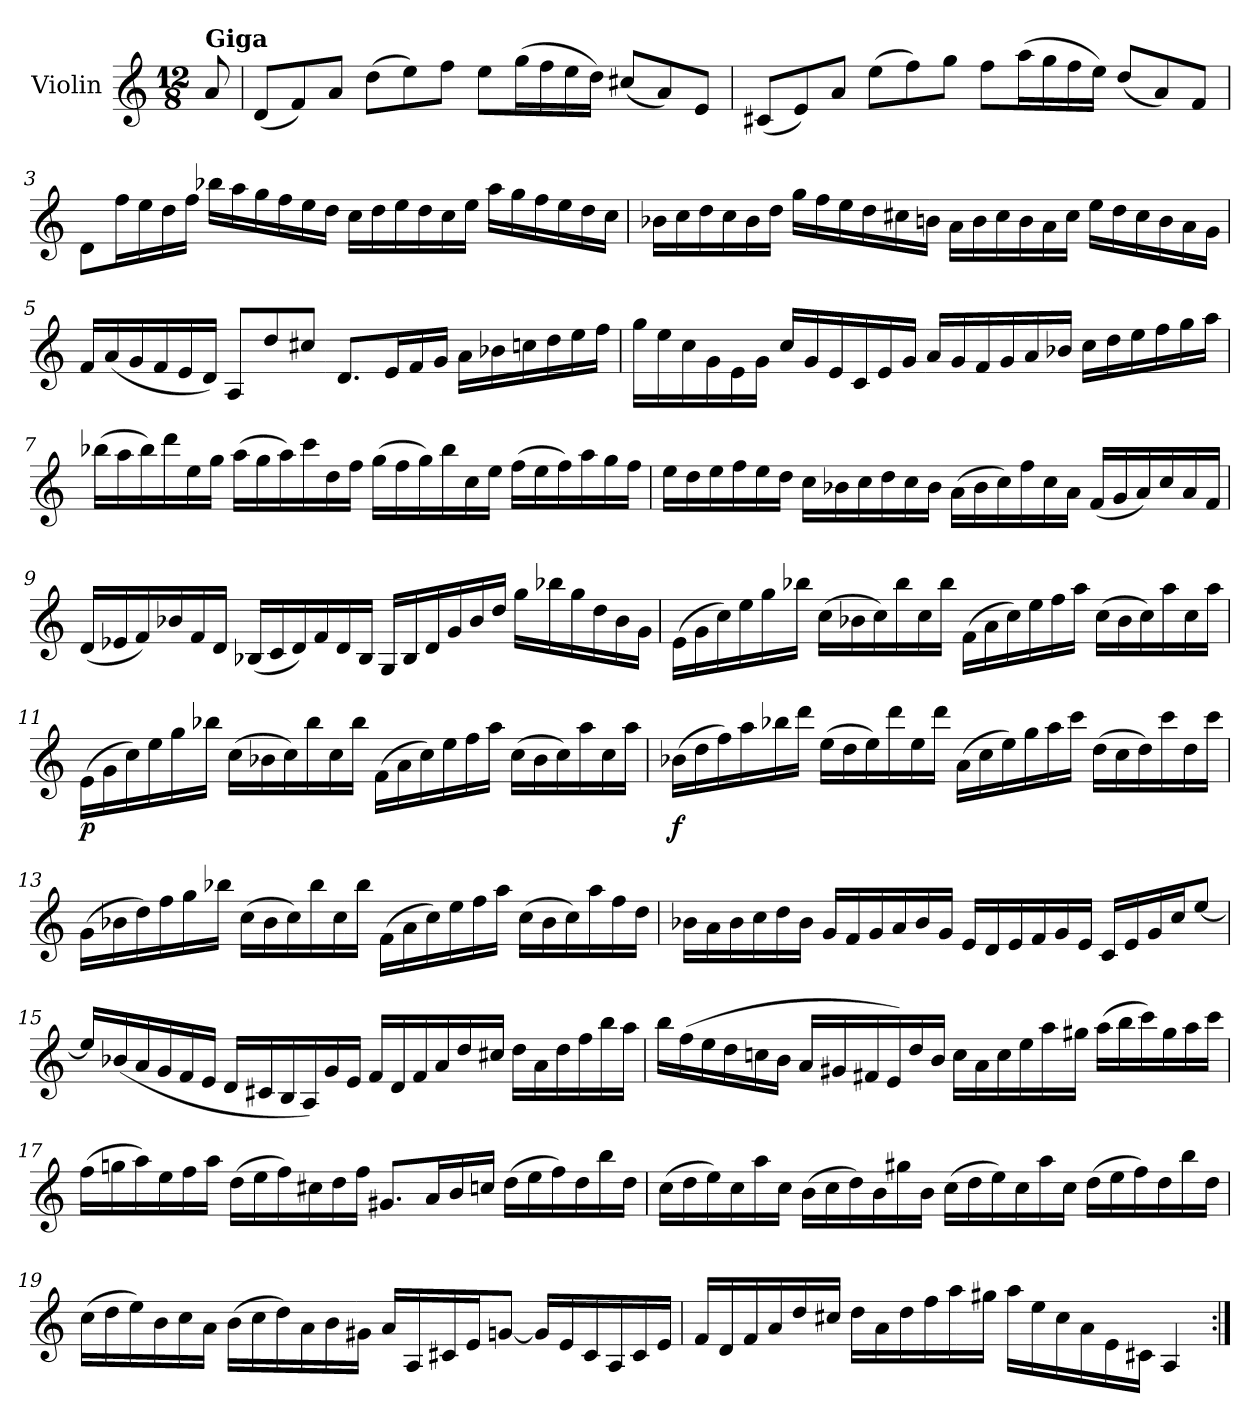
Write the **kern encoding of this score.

**kern	**dynam
*part1	*part1
*staff1	*staff1
*I"Violin	*
*I'Vln.	*
*clefG2	*
*k[]	*
*M12/8	*
=	=
!LO:TX:a:B:t=Giga	!
8a/	.
=1	=1
(<8d/L	.
8f/)	.
8a/J	.
(>8dd\L	.
8ee\)	.
8ff\J	.
8ee\L	.
(>16gg\L	.
16ff\	.
16ee\	.
16dd\JJ)	.
(<8cc#X/L	.
8a/)	.
8e/J	.
=2	=2
(<8c#X/L	.
8e/)	.
8a/J	.
(>8ee\L	.
8ff\)	.
8gg\J	.
8ff\L	.
(>16aa\L	.
16gg\	.
16ff\	.
16ee\JJ)	.
(<8dd/L	.
8a/)	.
8f/J	.
=3	=3
8d\L	.
16ff\L	.
16ee\	.
16dd\	.
16ff\JJ	.
16bb-X\LL	.
16aa\	.
16gg\	.
16ff\	.
16ee\	.
16dd\JJ	.
16cc\LL	.
16dd\	.
16ee\	.
16dd\	.
16cc\	.
16ee\JJ	.
16aa\LL	.
16gg\	.
16ff\	.
16ee\	.
16dd\	.
16cc\JJ	.
=4	=4
16b-X\LL	.
16cc\	.
16dd\	.
16cc\	.
16b-\	.
16dd\JJ	.
16gg\LL	.
16ff\	.
16ee\	.
16dd\	.
16cc#X\	.
16bn\JJ	.
16a\LL	.
16b\	.
16cc#\	.
16b\	.
16a\	.
16cc#\JJ	.
16ee\LL	.
16dd\	.
16cc#\	.
16b\	.
16a\	.
16g\JJ	.
=5	=5
16f/LL	.
(<16a/	.
16g/	.
16f/	.
16e/	.
16d/JJ)	.
8A/L	.
8dd/	.
8cc#X/J	.
8.d/L	.
16e/L	.
16f/	.
16g/JJ	.
16a\LL	.
16b-X\	.
16ccn\	.
16dd\	.
16ee\	.
16ff\JJ	.
=6	=6
16gg\LL	.
16ee\	.
16cc\	.
16g\	.
16e\	.
16g\JJ	.
16cc/LL	.
16g/	.
16e/	.
16c/	.
16e/	.
16g/JJ	.
16a/LL	.
16g/	.
16f/	.
16g/	.
16a/	.
16b-X/JJ	.
16cc\LL	.
16dd\	.
16ee\	.
16ff\	.
16gg\	.
16aa\JJ	.
=7	=7
(>16bb-X\LL	.
16aa\	.
16bb-\)	.
16ddd\	.
16ee\	.
16gg\JJ	.
(>16aa\LL	.
16gg\	.
16aa\)	.
16ccc\	.
16dd\	.
16ff\JJ	.
(>16gg\LL	.
16ff\	.
16gg\)	.
16bb-\	.
16cc\	.
16ee\JJ	.
(>16ff\LL	.
16ee\	.
16ff\)	.
16aa\	.
16gg\	.
16ff\JJ	.
=8	=8
16ee\LL	.
16dd\	.
16ee\	.
16ff\	.
16ee\	.
16dd\JJ	.
16cc\LL	.
16b-X\	.
16cc\	.
16dd\	.
16cc\	.
16b-\JJ	.
(>16a\LL	.
16b-\	.
16cc\)	.
16ff\	.
16cc\	.
16a\JJ	.
(<16f/LL	.
16g/	.
16a/)	.
16cc/	.
16a/	.
16f/JJ	.
=9	=9
(<16d/LL	.
16e-X/	.
16f/)	.
16b-X/	.
16f/	.
16d/JJ	.
(<16B-X/LL	.
16c/	.
16d/)	.
16f/	.
16d/	.
16B-/JJ	.
16G/LL	.
16B-/	.
16d/	.
16g/	.
16b-/	.
16dd/JJ	.
16gg\LL	.
16bb-X\	.
16gg\	.
16dd\	.
16b-\	.
16g\JJ	.
=10	=10
(>16e\LL	.
16g\	.
16cc\)	.
16ee\	.
16gg\	.
16bb-X\JJ	.
(>16cc\LL	.
16b-X\	.
16cc\)	.
16bb-\	.
16cc\	.
16bb-\JJ	.
(>16f\LL	.
16a\	.
16cc\)	.
16ee\	.
16ff\	.
16aa\JJ	.
(>16cc\LL	.
16b-\	.
16cc\)	.
16aa\	.
16cc\	.
16aa\JJ	.
=11	=11
!	!LO:DY:b
(>16e\LL	p
16g\	.
16cc\)	.
16ee\	.
16gg\	.
16bb-X\JJ	.
(>16cc\LL	.
16b-X\	.
16cc\)	.
16bb-\	.
16cc\	.
16bb-\JJ	.
(>16f\LL	.
16a\	.
16cc\)	.
16ee\	.
16ff\	.
16aa\JJ	.
(>16cc\LL	.
16b-\	.
16cc\)	.
16aa\	.
16cc\	.
16aa\JJ	.
=12	=12
!	!LO:DY:b
(>16b-X\LL	f
16dd\	.
16ff\)	.
16aa\	.
16bb-X\	.
16ddd\JJ	.
(>16ee\LL	.
16dd\	.
16ee\)	.
16ddd\	.
16ee\	.
16ddd\JJ	.
(>16a\LL	.
16cc\	.
16ee\)	.
16gg\	.
16aa\	.
16ccc\JJ	.
(>16dd\LL	.
16cc\	.
16dd\)	.
16ccc\	.
16dd\	.
16ccc\JJ	.
=13	=13
(>16g\LL	.
16b-X\	.
16dd\)	.
16ff\	.
16gg\	.
16bb-X\JJ	.
(>16cc\LL	.
16b-\	.
16cc\)	.
16bb-\	.
16cc\	.
16bb-\JJ	.
(>16f\LL	.
16a\	.
16cc\)	.
16ee\	.
16ff\	.
16aa\JJ	.
(>16cc\LL	.
16b-\	.
16cc\)	.
16aa\	.
16ff\	.
16dd\JJ	.
=14	=14
16b-X\LL	.
16a\	.
16b-\	.
16cc\	.
16dd\	.
16b-\JJ	.
16g/LL	.
16f/	.
16g/	.
16a/	.
16b-/	.
16g/JJ	.
16e/LL	.
16d/	.
16e/	.
16f/	.
16g/	.
16e/JJ	.
16c/LL	.
16e/	.
16g/	.
16cc/J	.
[8ee/J	.
=15	=15
16ee/LL]	.
(<16b-X/	.
16a/	.
16g/	.
16f/	.
16e/JJ	.
16d/LL	.
16c#X/	.
16B/	.
16A/)	.
16g/	.
16e/JJ	.
16f/LL	.
16d/	.
16f/	.
16a/	.
16dd/	.
16cc#X/JJ	.
16dd\LL	.
16a\	.
16dd\	.
16ff\	.
16bb\	.
16aa\JJ	.
=16	=16
16bb\LL	.
(>16ff\	.
16ee\	.
16dd\	.
16ccn\	.
16b\JJ	.
16a/LL	.
16g#X/	.
16f#X/	.
16e/)	.
16dd/	.
16b/JJ	.
16cc\LL	.
16a\	.
16cc\	.
16ee\	.
16aa\	.
16gg#X\JJ	.
(>16aa\LL	.
16bb\	.
16ccc\)	.
16gg#\	.
16aa\	.
16ccc\JJ	.
=17	=17
(>16ff\LL	.
16ggn\	.
16aa\)	.
16ee\	.
16ff\	.
16aa\JJ	.
(>16dd\LL	.
16ee\	.
16ff\)	.
16cc#X\	.
16dd\	.
16ff\JJ	.
8.g#X/L	.
16a/L	.
16b/	.
16ccn/JJ	.
(>16dd\LL	.
16ee\	.
16ff\)	.
16dd\	.
16bb\	.
16dd\JJ	.
=18	=18
(>16cc\LL	.
16dd\	.
16ee\)	.
16cc\	.
16aa\	.
16cc\JJ	.
(>16b\LL	.
16cc\	.
16dd\)	.
16b\	.
16gg#X\	.
16b\JJ	.
(>16cc\LL	.
16dd\	.
16ee\)	.
16cc\	.
16aa\	.
16cc\JJ	.
(>16dd\LL	.
16ee\	.
16ff\)	.
16dd\	.
16bb\	.
16dd\JJ	.
=19	=19
(>16cc\LL	.
16dd\	.
16ee\)	.
16b\	.
16cc\	.
16a\JJ	.
(>16b\LL	.
16cc\	.
16dd\)	.
16a\	.
16b\	.
16g#X\JJ	.
16a/LL	.
16A/	.
16c#X/	.
16e/J	.
[8gn/J	.
16g/LL]	.
16e/	.
16c#/	.
16A/	.
16c#/	.
16e/JJ	.
=20	=20
16f/LL	.
16d/	.
16f/	.
16a/	.
16dd/	.
16cc#X/JJ	.
16dd\LL	.
16a\	.
16dd\	.
16ff\	.
16aa\	.
16gg#X\JJ	.
16aa\LL	.
16ee\	.
16cc#\	.
16a\	.
16e\	.
16c#X\JJ	.
4A/	.
=:|!	=:|!
*-	*-
